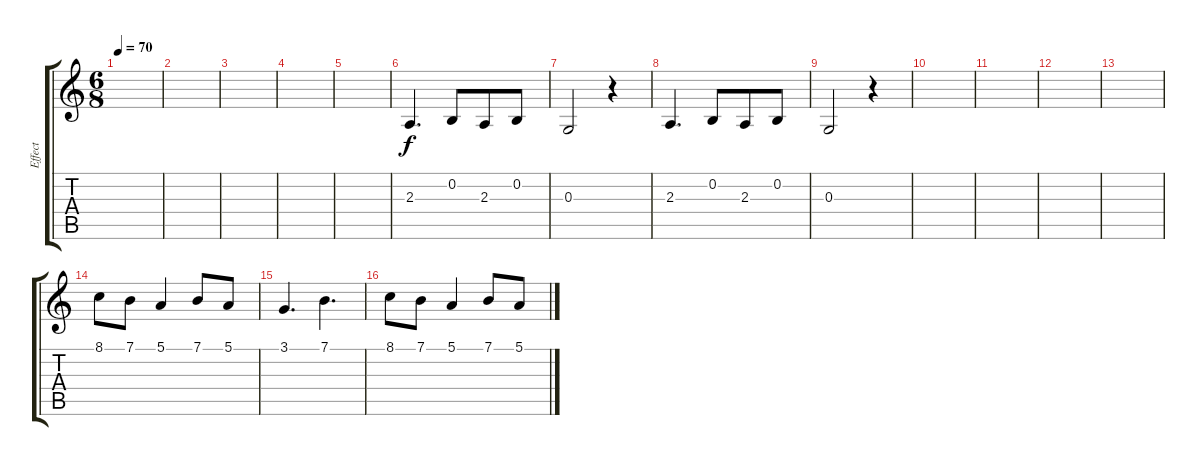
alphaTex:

\track ("Effect" "Effect") {instrument synthstrings1}
\staff {score tabs}
\tuning (E4 B3 G3 D3 A2 E2) {hide}
\ts (6 8)
\tempo 70
\clef g2
\ks c
|
|
|
|
|
2.3.4{d} 0.2.8 2.3.8 0.2.8 |
0.3.2 r.4 |
2.3.4{d} 0.2.8 2.3.8 0.2.8 |
0.3.2 r.4 |
|
|
|
|
8.1.8{volume 11} 7.1.8 5.1.4 7.1.8 5.1.8 |
3.1.4{d} 7.1.4{d} |
8.1.8 7.1.8 5.1.4 7.1.8 5.1.8
